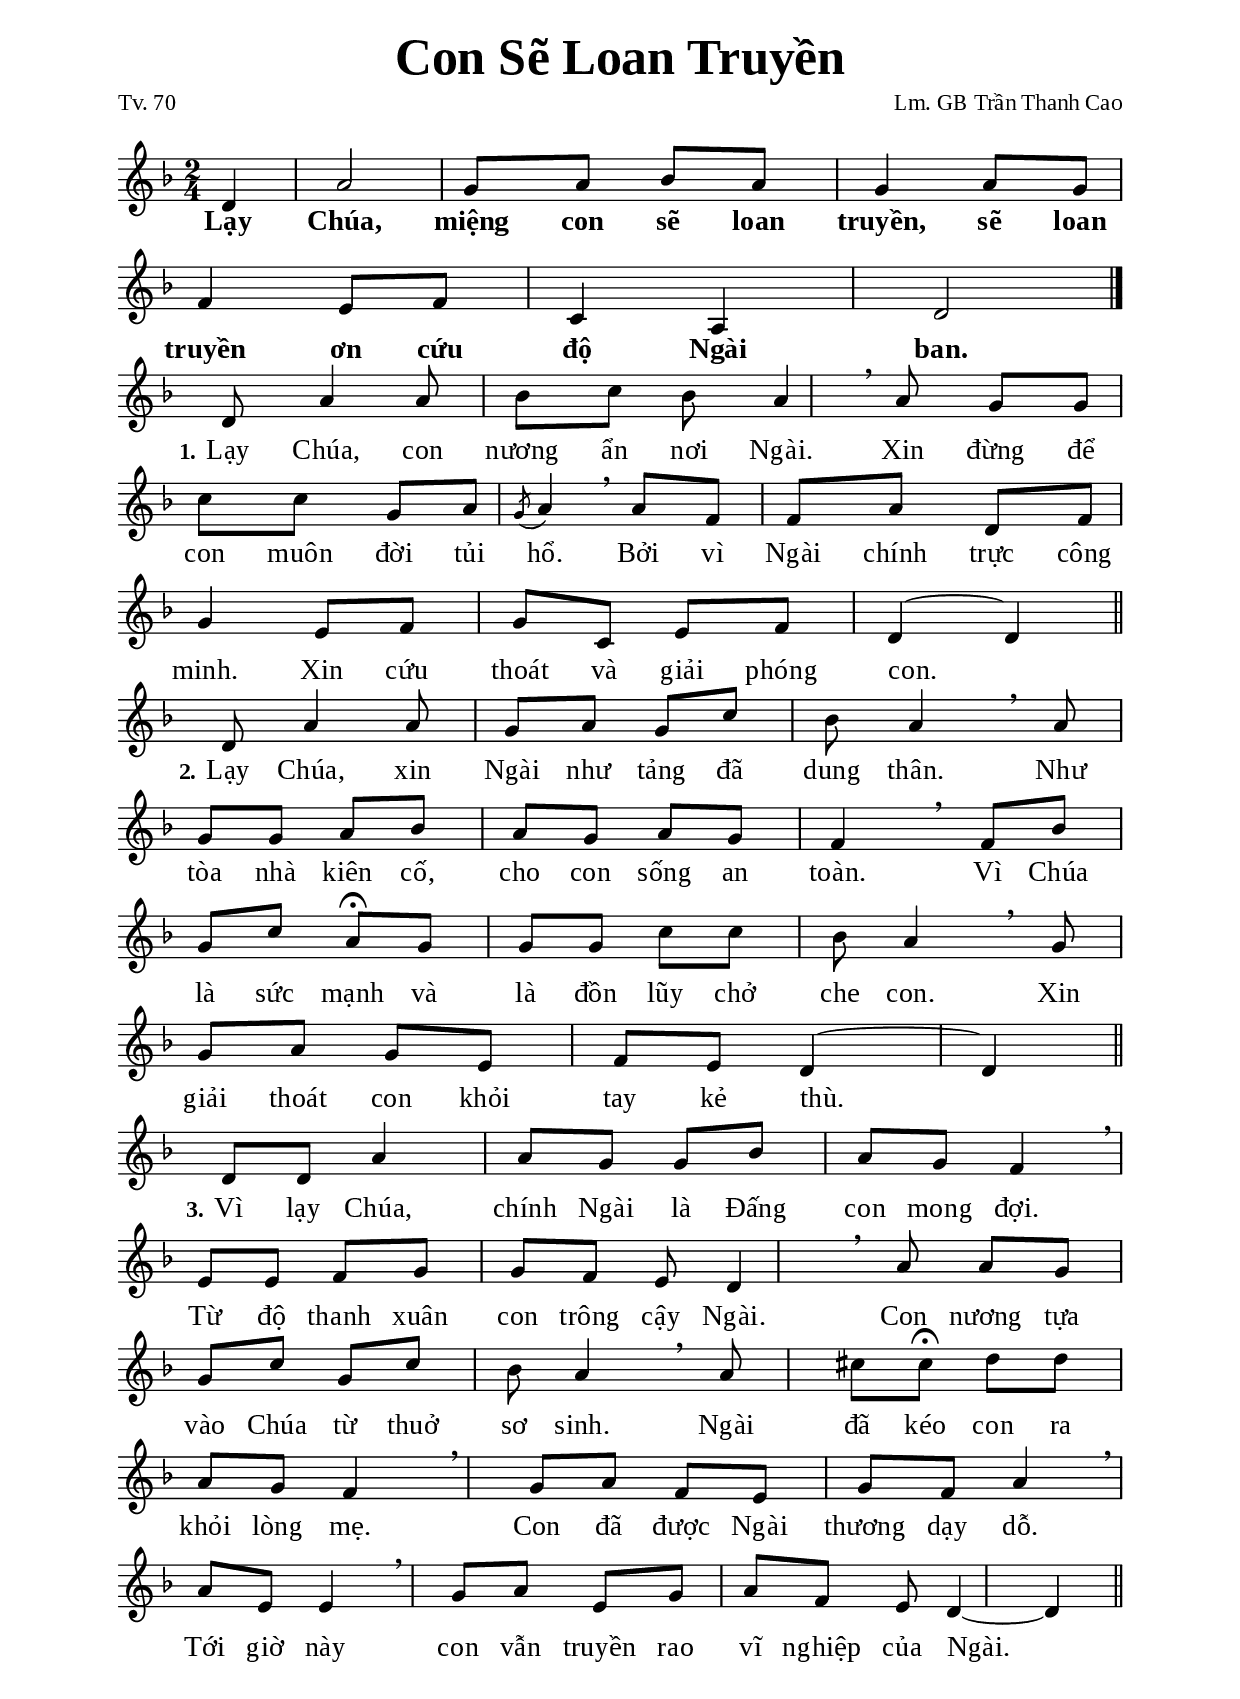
% Cài đặt chung
\version "2.22.1"
\include "english.ly"

\header {
  title = \markup { \fontsize #3 "Con Sẽ Loan Truyền" }
  poet = "Tv. 70"
  composer = "Lm. GB Trần Thanh Cao"
  arranger = " "
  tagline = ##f
}

% Nhạc điệp khúc
nhacDiepKhuc= \relative c' {
  \partial 4 d4 |
  a'2 |
  g8 a bf a |
  g4 a8 g |
  f4 e8 f |
  c4 a |
  d2 \bar "|."
}

% Nhạc phiên khúc
nhacPhienKhucMot = \relative c' {

  d8 a'4 a8 bf c bf a4 \breathe
  a8 g g c c g a \acciaccatura g8 a4 \breathe
  a8 f f a d, f g4
  e8 f g c, e f d4 \tweak extra-offset #'(0 . 3) ^~ d \bar "||"
}

nhacPhienKhucHai = \relative c' {

  d8 a'4 a8 g a g c bf a4 \breathe
  a8 g g a bf a g a g f4 \breathe
  f8  bf g c a \fermata g g g c c bf a4 \breathe
  g8 g a g e f e d4 \tweak extra-offset #'(0 . 3) ^~ d \bar "||"
}

nhacPhienKhucBa = \relative c' {

  d8 d a'4 a8 g g bf a g f4 \breathe
  e8 e f g g f e d4 \breathe
  a'8 a g g c g c bf a4 \breathe
  a8 cs cs \fermata d d a g f4 \breathe
  g8 a f e g f a4 \breathe
  a8 e e4 \breathe
  g8 a e g a f e d4 ~ d \bar "||"
}

% Lời điệp khúc
loiDiepKhuc = \lyricmode {

  Lạy Chúa, miệng con sẽ loan truyền,
  sẽ loan truyền ơn cứu độ Ngài ban.
}

% Lời phiên khúc
loiPhienKhucMot = \lyricmode {
  \set stanza = #"1."
  Lạy Chúa, con nương ẩn nơi Ngài.
  Xin đừng để con muôn đời tủi hổ.
  Bởi vì Ngài chính trực công minh.
  Xin cứu thoát và giải phóng con.
}

loiPhienKhucHai = \lyricmode {
  \set stanza = #"2."
  Lạy Chúa, xin Ngài như tảng đã dung thân.
  Như tòa nhà kiên cố, cho con sống an toàn.
  Vì Chúa là sức mạnh và là đồn lũy chở che con.
  Xin giải thoát con khỏi tay kẻ thù.
}

loiPhienKhucBa = \lyricmode {
  \set stanza = #"3."
  Vì lạy Chúa, chính Ngài là Đấng con mong đợi.
  Từ độ thanh xuân con trông cậy Ngài.
  Con nương tựa vào Chúa từ thuở sơ sinh.
  Ngài đã kéo con ra khỏi lòng mẹ.
  Con đã được Ngài thương dạy dỗ.
  Tới giờ này con vẫn truyền rao vĩ nghiệp của Ngài.
}


% Dàn trang
\paper {
  #(set-paper-size "a4")
  top-margin = 10\mm
  bottom-margin = 10\mm
  left-margin = 20\mm
  right-margin = 20\mm
  indent = #0
  #(define fonts
    (make-pango-font-tree
      "Liberation Serif"
      "Liberation Serif"
      "Liberation Serif"
      (/ 20 20)))
  page-count = #1
  system-system-spacing = #'((basic-distance . 11.5)
                             (minimum-distance . 11.5)
                             (padding . 1))
  score-system-spacing = #'((basic-distance . 11.5)
                             (minimum-distance . 11.5)
                             (padding . 1))
}

% Thiết lập tông và nhịp
TongNhip = { \key f \major \time 2/4 }

\score {
  \new ChoirStaff <<
    \new Staff = diepKhuc \with {
        \consists "Merge_rests_engraver"
        %\magnifyStaff #(magstep +1)
      }
      <<
      \new Voice = beSop {
        \TongNhip \nhacDiepKhuc
      }
    >>
    \new Lyrics \with {
          \override VerticalAxisGroup.
            nonstaff-relatedstaff-spacing.padding = #0.5
          \override VerticalAxisGroup.
            nonstaff-unrelatedstaff-spacing.padding = #1
        }
        \lyricsto beSop \loiDiepKhuc
  >>
  \layout {
    \override Lyrics.LyricText.font-series = #'bold
    \override Lyrics.LyricText.font-size = #+2
    \override Lyrics.LyricSpace.minimum-distance = #5
    \override Score.BarNumber.break-visibility = ##(#f #f #f)
    \override Score.SpacingSpanner.uniform-stretching = ##t
  }
}

\score {
  \new ChoirStaff <<
    \new Staff = phienKhuc \with {
        %\magnifyStaff #(magstep +1)
      }
      <<
      \new Voice = beSop {
        \key f \major \time 2/4 \nhacPhienKhucMot
      }
    >>
    \new Lyrics \with {
          \override VerticalAxisGroup.
            nonstaff-relatedstaff-spacing.padding = #1
          \override VerticalAxisGroup.
            nonstaff-unrelatedstaff-spacing.padding = #1
        }
        \lyricsto beSop \loiPhienKhucMot
  >>
  \layout {
    \override Staff.TimeSignature.transparent = ##t
    \override Lyrics.LyricText.font-size = #+2
    \override Lyrics.LyricSpace.minimum-distance = #4
    \override Score.BarNumber.break-visibility = ##(#f #f #f)
    \override Score.SpacingSpanner.uniform-stretching = ##t
    \set Score.barAlways = ##t
    \set Score.defaultBarType = ""
  } 
}

\score {
  \new ChoirStaff <<
    \new Staff = phienKhuc \with {
        %\magnifyStaff #(magstep +1)
      }
      <<
      \new Voice = beSop {
        \key f \major \time 2/4 \nhacPhienKhucHai
      }
    >>
    \new Lyrics \with {
          \override VerticalAxisGroup.
            nonstaff-relatedstaff-spacing.padding = #1
          \override VerticalAxisGroup.
            nonstaff-unrelatedstaff-spacing.padding = #1
        }
        \lyricsto beSop \loiPhienKhucHai
  >>
  \layout {
    \override Staff.TimeSignature.transparent = ##t
    \override Lyrics.LyricText.font-size = #+2
    \override Lyrics.LyricSpace.minimum-distance = #2.5
    \override Score.BarNumber.break-visibility = ##(#f #f #f)
    \override Score.SpacingSpanner.uniform-stretching = ##t
    \set Score.barAlways = ##t
    \set Score.defaultBarType = ""
  } 
}

\score {
  \new ChoirStaff <<
    \new Staff = phienKhuc \with {
        %\magnifyStaff #(magstep +1)
      }
      <<
      \new Voice = beSop {
        \key f \major \time 2/4 \nhacPhienKhucBa
      }
    >>
    \new Lyrics \with {
          \override VerticalAxisGroup.
            nonstaff-relatedstaff-spacing.padding = #1.2
          \override VerticalAxisGroup.
            nonstaff-unrelatedstaff-spacing.padding = #1
        }
        \lyricsto beSop \loiPhienKhucBa
  >>
  \layout {
    \override Staff.TimeSignature.transparent = ##t
    \override Lyrics.LyricText.font-size = #+2
    \override Lyrics.LyricSpace.minimum-distance = #2
    \override Score.BarNumber.break-visibility = ##(#f #f #f)
    \override Score.SpacingSpanner.uniform-stretching = ##t
    \set Score.barAlways = ##t
    \set Score.defaultBarType = ""
  } 
}

